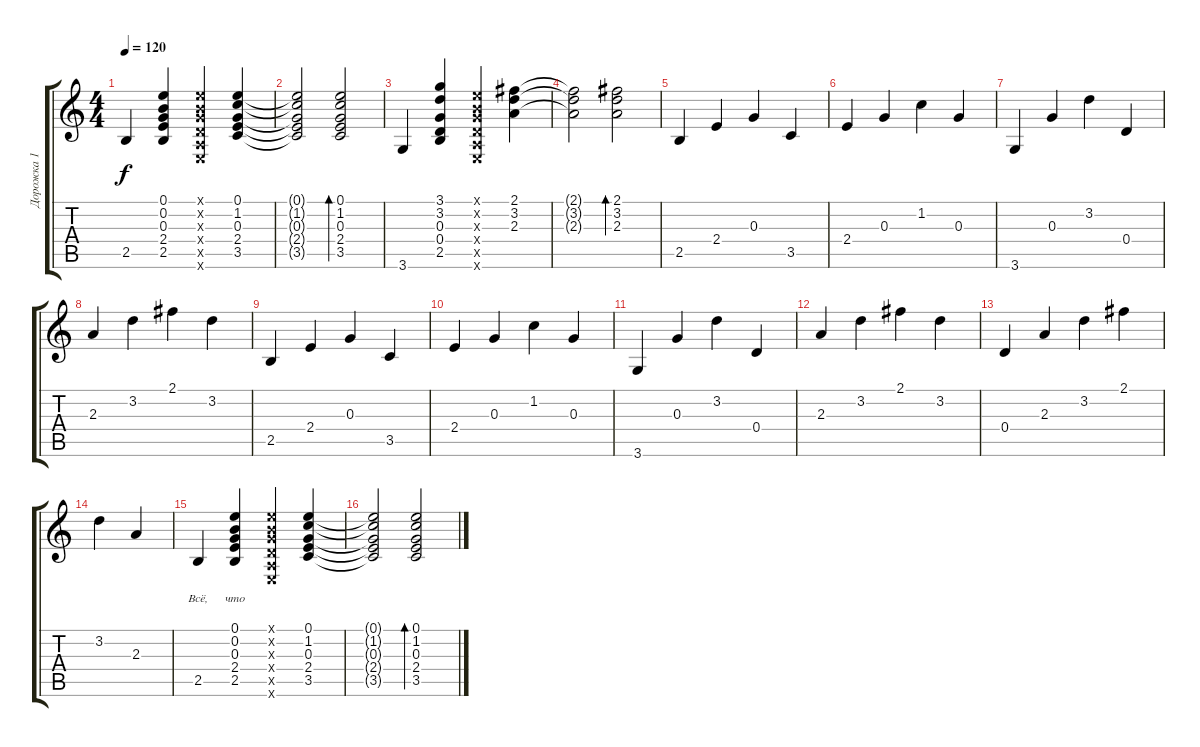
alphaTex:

\track ("Дорожка 1" "Дорожка 1") {instrument acousticguitarsteel}
\staff {score tabs}
\tuning (E4 B3 G3 D3 A2 E2) {hide}
\ts (4 4)
\tempo 120
\clef g2
\ks c
2.5.4{dy f} (0.1 0.2 0.3 2.4 2.5).4 (0.1{x} 0.2{x} 0.3{x} 0.4{x} 0.5{x} 0.6{x}).4 (0.1 1.2 0.3 2.4 3.5).4 |
(0.1{t} 1.2{t} 0.3{t} 2.4{t} 3.5{t}).2 (0.1 1.2 0.3 2.4 3.5).2{bd 240} |
3.6.4 (3.1 3.2 0.3 0.4 2.5).4 (0.1{x} 0.2{x} 0.3{x} 0.4{x} 0.5{x} 0.6{x}).4 (2.1 3.2 2.3).4 |
(2.1{t} 3.2{t} 2.3{t}).2 (2.1 3.2 2.3).2{bd 240} |
2.5.4 2.4.4 0.3.4 3.5.4 |
2.4.4 0.3.4 1.2.4 0.3.4 |
3.6.4 0.3.4 3.2.4 0.4.4 |
2.3.4 3.2.4 2.1.4 3.2.4 |
2.5.4 2.4.4 0.3.4 3.5.4 |
2.4.4 0.3.4 1.2.4 0.3.4 |
3.6.4 0.3.4 3.2.4 0.4.4 |
2.3.4 3.2.4 2.1.4 3.2.4 |
0.4.4 2.3.4 3.2.4 2.1.4 |
3.2.4 2.3.4 |
2.5.4{lyrics (0 "") lyrics (1 "") lyrics (2 "Всё,") lyrics (3 "") lyrics (4 "")} (0.1 0.2 0.3 2.4 2.5).4{lyrics (0 "") lyrics (1 "") lyrics (2 "что") lyrics (3 "") lyrics (4 "")} (0.1{x} 0.2{x} 0.3{x} 0.4{x} 0.5{x} 0.6{x}).4 (0.1 1.2 0.3 2.4 3.5).4 |
(0.1{t} 1.2{t} 0.3{t} 2.4{t} 3.5{t}).2 (0.1 1.2 0.3 2.4 3.5).2{bd 240}
